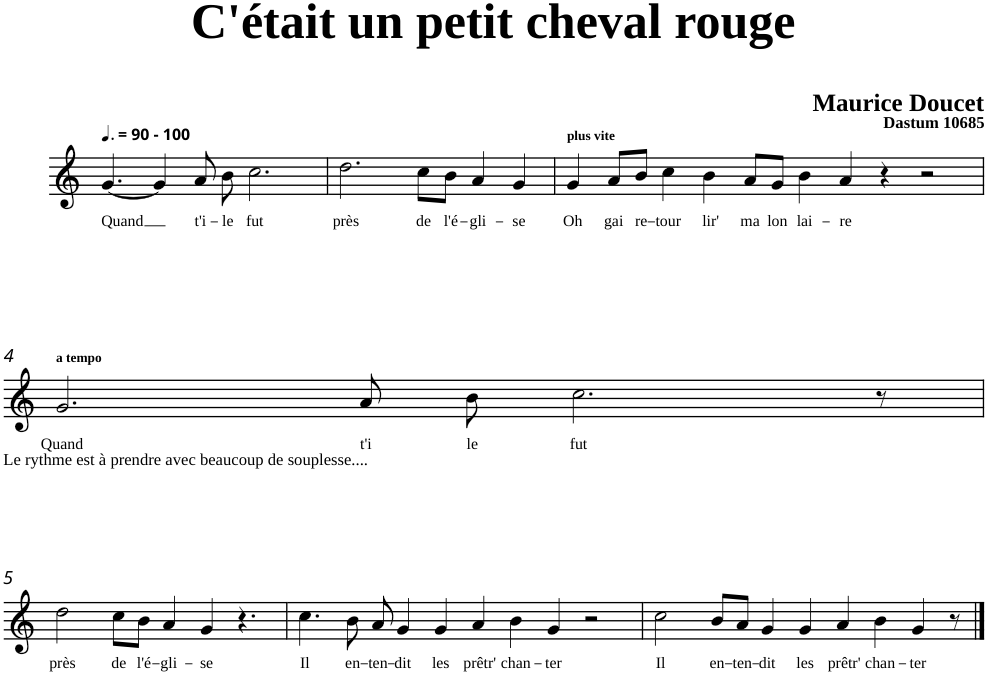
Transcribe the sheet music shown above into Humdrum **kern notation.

**kern	**text
*part1	*part1
*staff1	*staff1
*clefG2	*
*k[]	*
=1	=1
!LO:TX:a:B:t=- 100	!
!	!LO:LY:b
[4.g/	Quand
4g/]	.
!	!LO:LY:b
8a/	t'i-
!	!LO:LY:b
8b\	-le
!	!LO:LY:b
[8cc\	fut
=2	=2
!	!LO:LY:b
2.dd\	près
8%5cc\]	.
!	!LO:LY:b
8cc\L	de
!	!LO:LY:b
8b\J	l'é-
!	!LO:LY:b
4a/	-gli-
!	!LO:LY:b
4g/	-se
=3	=3
!LO:TX:a:B:t=plus vite	!
!	!LO:LY:b
4g/	Oh
!	!LO:LY:b
8a/L	gai
!	!LO:LY:b
8b/J	re-
!	!LO:LY:b
4cc\	-tour
!	!LO:LY:b
4b\	lir'
!	!LO:LY:b
8a/L	ma
!	!LO:LY:b
8g/J	lon
!	!LO:LY:b
4b\	lai-
!	!LO:LY:b
4a/	-re
4r	.
2r	.
!!LO:LB:g=z
=4	=4
!LO:TX:a:B:t=a tempo	!
!	!LO:LY:b
2.g/	Quand
!	!LO:LY:b
8a/	t'i
!	!LO:LY:b
8b\	le
!	!LO:LY:b
2.cc\	fut
8r	.
!!LO:LB:g=z
=5	=5
!	!LO:LY:b
2dd\	près
!	!LO:LY:b
8cc\L	de
!	!LO:LY:b
8b\J	l'é-
!	!LO:LY:b
4a/	-gli-
!	!LO:LY:b
4g/	-se
4.r	.
=6	=6
!	!LO:LY:b
4.cc\	Il
!	!LO:LY:b
8b\	en-
!	!LO:LY:b
8a/	-ten-
!	!LO:LY:b
4g/	-dit
!	!LO:LY:b
[8g/	les
8ryy	.
!	!LO:LY:b
4a/	prêtr'
!	!LO:LY:b
4b\	chan-
!	!LO:LY:b
4g/	-ter
2r	.
=7	=7
!	!LO:LY:b
2cc\	Il
8g/]	.
!	!LO:LY:b
8b/L	en-
!	!LO:LY:b
8a/J	-ten-
!	!LO:LY:b
4g/	-dit
!	!LO:LY:b
4g/	les
!	!LO:LY:b
4a/	prêtr'
!	!LO:LY:b
4b\	chan-
!	!LO:LY:b
4g/	-ter
8r	.
==	==
*-	*-
